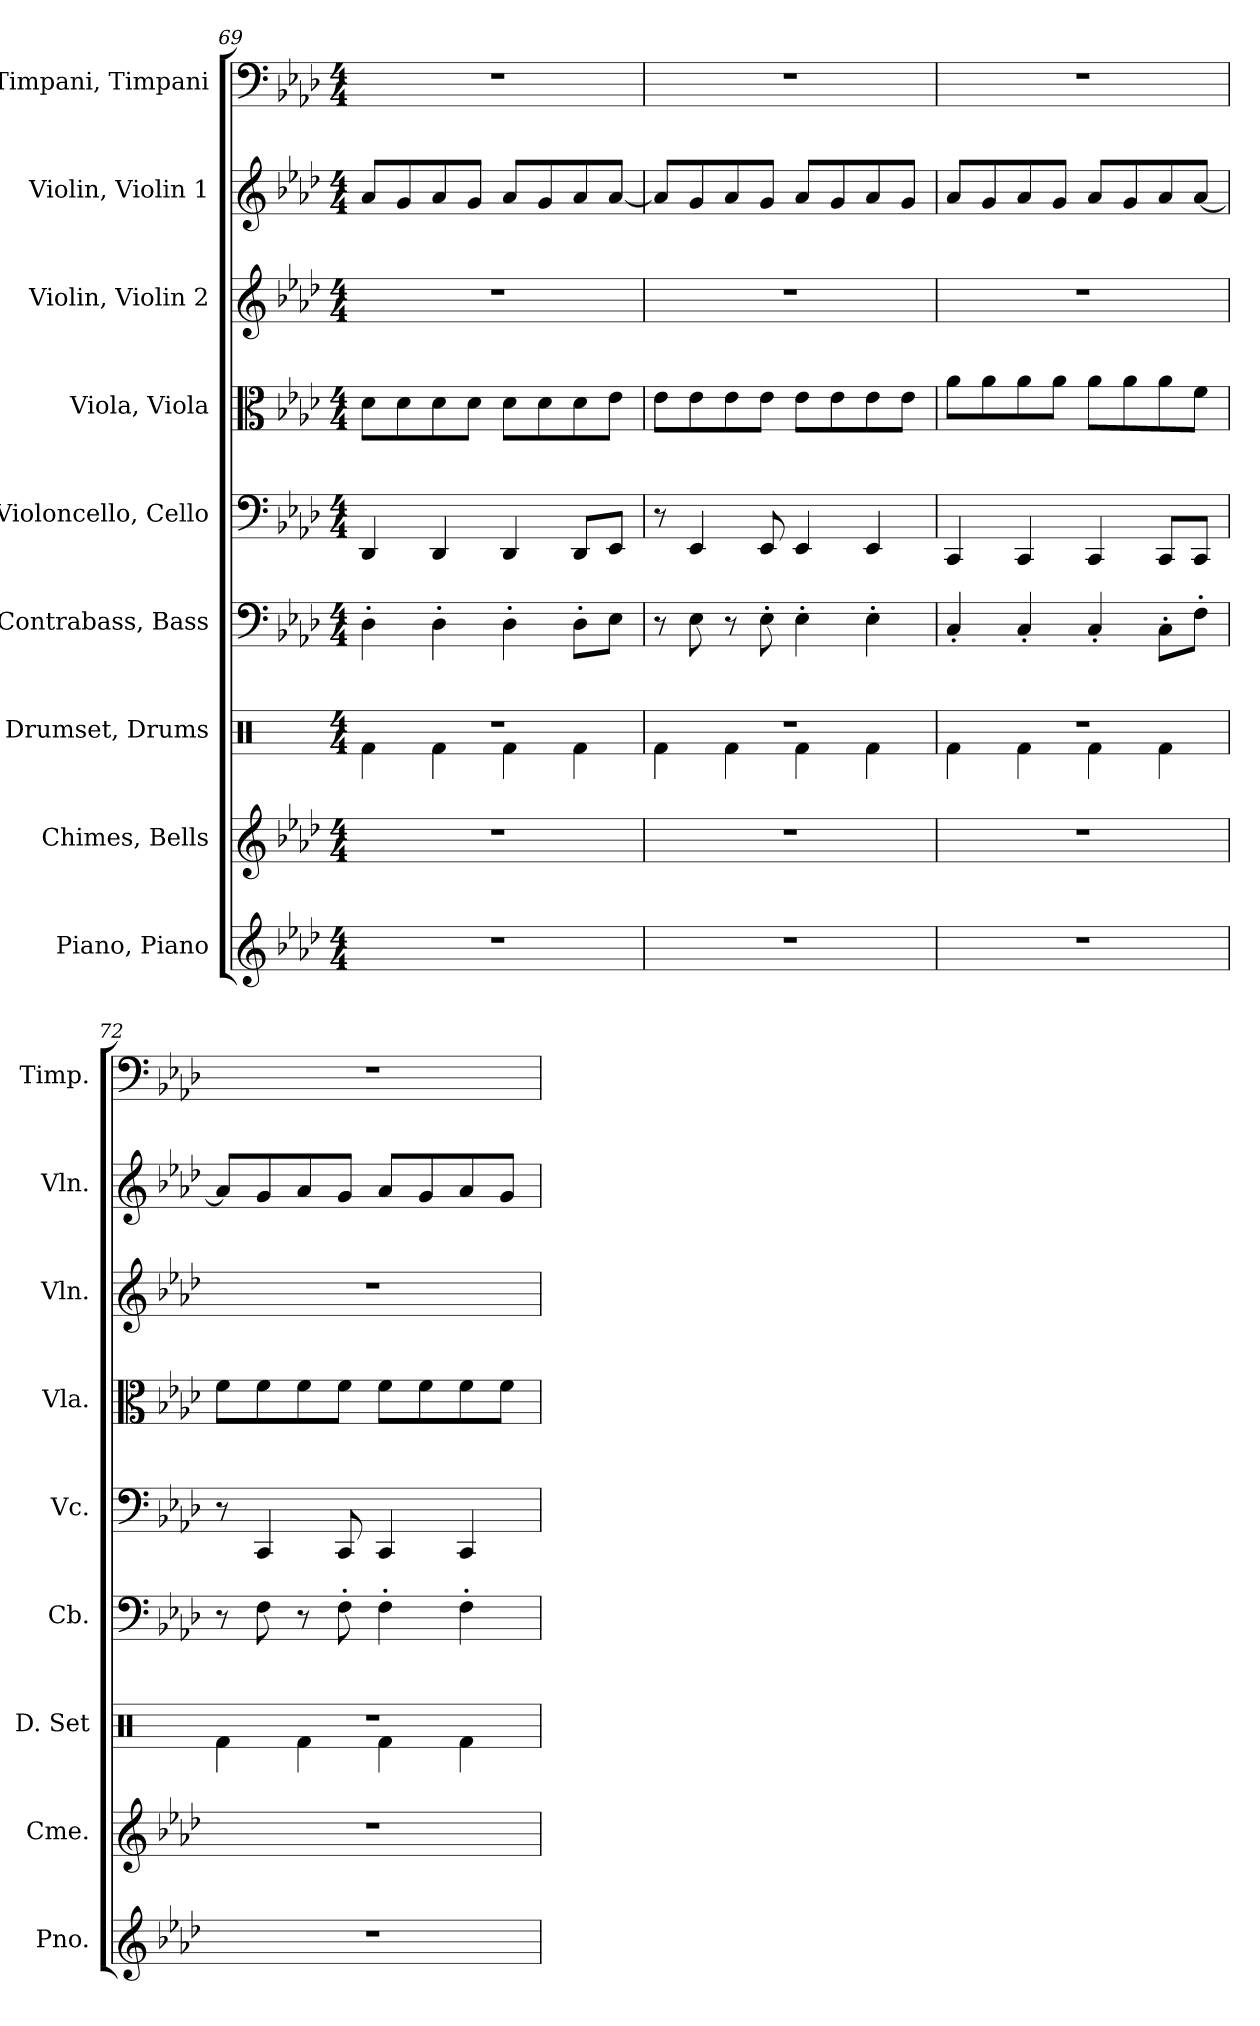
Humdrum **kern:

**kern	**kern	**kern	**kern	**kern	**kern	**kern	**kern	**kern
*part9	*part8	*part7	*part6	*part5	*part4	*part3	*part2	*part1
*staff9	*staff8	*staff7	*staff6	*staff5	*staff4	*staff3	*staff2	*staff1
*I"Piano, Piano	*I"Chimes, Bells	*I"Drumset, Drums	*I"Contrabass, Bass	*I"Violoncello, Cello	*I"Viola, Viola	*I"Violin, Violin 2	*I"Violin, Violin 1	*I"Timpani, Timpani
*I'Pno.	*I'Cme.	*I'D. Set	*I'Cb.	*I'Vc.	*I'Vla.	*I'Vln.	*I'Vln.	*I'Timp.
*clefG2	*clefG2	*clefX	*clefF4	*clefF4	*clefC3	*clefG2	*clefG2	*clefF4
*	*	*	*ITrd7c12	*	*	*	*	*
*k[b-e-a-d-]	*k[b-e-a-d-]	*k[]	*k[b-e-a-d-]	*k[b-e-a-d-]	*k[b-e-a-d-]	*k[b-e-a-d-]	*k[b-e-a-d-]	*k[b-e-a-d-]
*M4/4	*M4/4	*M4/4	*M4/4	*M4/4	*M4/4	*M4/4	*M4/4	*M4/4
=69	=69	=69	=69	=69	=69	=69	=69	=69
*	*	*^	*	*	*	*	*	*
1r	1r	1r	4Rf\	4DD-'\	4DD-/	8d-\L	1r	8a-/L	1r
.	.	.	.	.	.	8d-\	.	8g/	.
.	.	.	4Rf\	4DD-'\	4DD-/	8d-\	.	8a-/	.
.	.	.	.	.	.	8d-\J	.	8g/J	.
.	.	.	4Rf\	4DD-'\	4DD-/	8d-\L	.	8a-/L	.
.	.	.	.	.	.	8d-\	.	8g/	.
.	.	.	4Rf\	8DD-'\L	8DD-/L	8d-\	.	8a-/	.
.	.	.	.	8EE-\J	8EE-/J	8e-\J	.	[8a-/J	.
=70	=70	=70	=70	=70	=70	=70	=70	=70	=70
1r	1r	1r	4Rf\	8r	8r	8e-\L	1r	8a-/L]	1r
.	.	.	.	8EE-\	4EE-/	8e-\	.	8g/	.
.	.	.	4Rf\	8r	.	8e-\	.	8a-/	.
.	.	.	.	8EE-'\	8EE-/	8e-\J	.	8g/J	.
.	.	.	4Rf\	4EE-'\	4EE-/	8e-\L	.	8a-/L	.
.	.	.	.	.	.	8e-\	.	8g/	.
.	.	.	4Rf\	4EE-'\	4EE-/	8e-\	.	8a-/	.
.	.	.	.	.	.	8e-\J	.	8g/J	.
!!LO:PB:g=z
=71	=71	=71	=71	=71	=71	=71	=71	=71	=71
1r	1r	1r	4Rf\	4CC'/	4CC/	8a-\L	1r	8a-/L	1r
.	.	.	.	.	.	8a-\	.	8g/	.
.	.	.	4Rf\	4CC'/	4CC/	8a-\	.	8a-/	.
.	.	.	.	.	.	8a-\J	.	8g/J	.
.	.	.	4Rf\	4CC'/	4CC/	8a-\L	.	8a-/L	.
.	.	.	.	.	.	8a-\	.	8g/	.
.	.	.	4Rf\	8CC'\L	8CC/L	8a-\	.	8a-/	.
.	.	.	.	8FF'\J	8CC/J	8f\J	.	[8a-/J	.
=72	=72	=72	=72	=72	=72	=72	=72	=72	=72
1r	1r	1r	4Rf\	8r	8r	8f\L	1r	8a-/L]	1r
.	.	.	.	8FF\	4CC/	8f\	.	8g/	.
.	.	.	4Rf\	8r	.	8f\	.	8a-/	.
.	.	.	.	8FF'\	8CC/	8f\J	.	8g/J	.
.	.	.	4Rf\	4FF'\	4CC/	8f\L	.	8a-/L	.
.	.	.	.	.	.	8f\	.	8g/	.
.	.	.	4Rf\	4FF'\	4CC/	8f\	.	8a-/	.
.	.	.	.	.	.	8f\J	.	8g/J	.
*	*	*v	*v	*	*	*	*	*	*
=	=	=	=	=	=	=	=	=
*-	*-	*-	*-	*-	*-	*-	*-	*-
